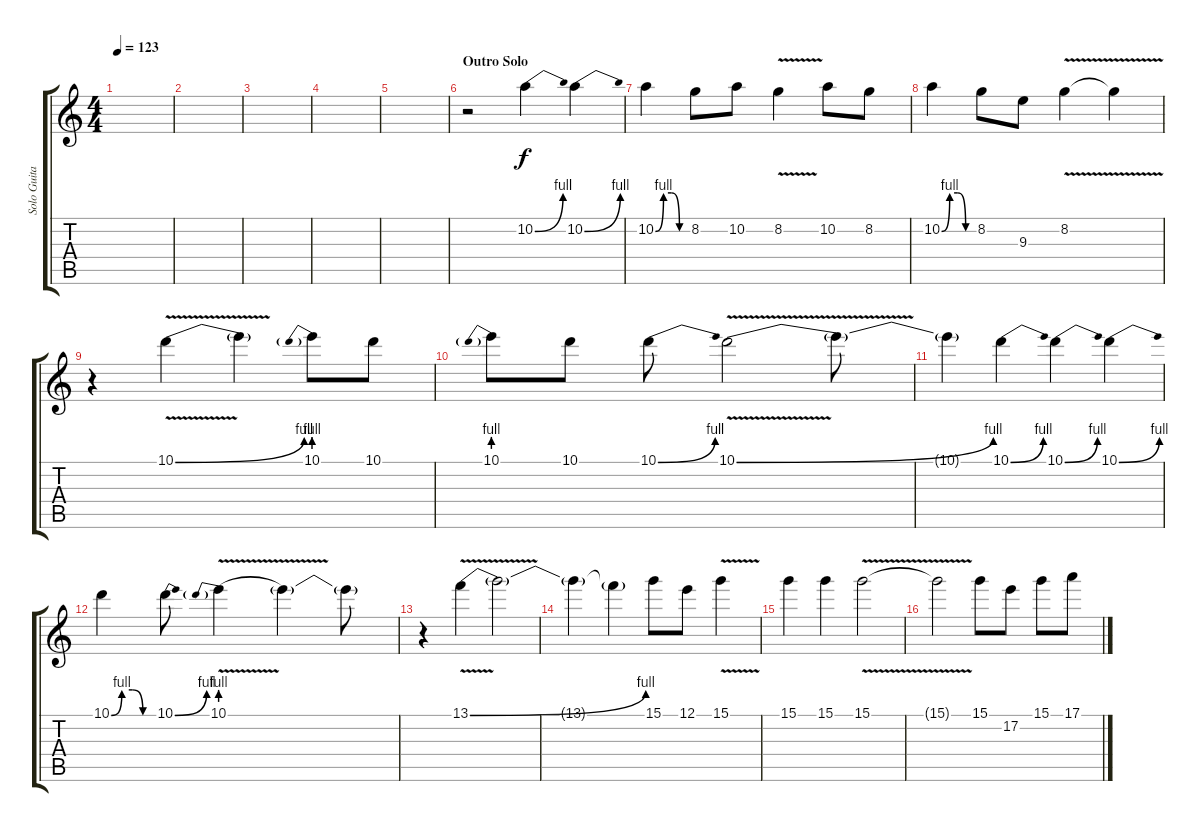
\track ("Solo Guitar" "Solo Guita") {instrument overdrivenguitar}
\staff {score tabs}
\tuning (E4 B3 G3 D3 A2 E2) {hide}
\ts (4 4)
\tempo 123
\clef g2
\ks c
|
|
|
|
|
\section ("" "Outro Solo")
r.2 10.2{be (bend 0 0 60 4)}.4 10.2{be (bend 0 0 60 4)}.4 |
10.2{be (custom 0 0 15 4 30 4 45 0 60 0)}.4 8.2.8 10.2.8 8.2{v}.4 10.2.8 8.2.8 |
10.2{be (custom 0 0 15 4 30 4 45 0 60 0)}.4 8.2.8 9.3.8 8.2{v}.4 8.2{t}.4 |
r.4 10.1{be (bend 0 0 60 4) v}.4 10.1{t}.4 10.1{be (prebend 0 4 60 4)}.8 10.1.8 |
10.1{be (prebend 0 4 60 4)}.8 10.1.8 10.1{be (bend 0 0 60 4)}.8 10.1{be (bend 0 0 60 4) v}.2 10.1{t}.8 |
10.1{t}.4 10.1{be (bend 0 0 60 4)}.4 10.1{be (bend 0 0 60 4)}.4 10.1{be (bend 0 0 60 4)}.4 |
10.1{be (custom 0 0 15 4 30 4 45 0 60 0)}.4 10.1{be (bend 0 0 60 4)}.8 10.1{be (prebend 0 4 60 4) v}.4 10.1{t}.4 10.1{t}.8 |
r.4 13.1{be (bend 0 0 60 4) v}.4 13.1{t}.2 |
13.1{t}.4 13.1{t}.4 15.1.8 12.1.8 15.1{v}.4 |
15.1.4 15.1.4 15.1{v}.2 |
15.1{t}.2 15.1.8 17.2.8 15.1.8 17.1.8
